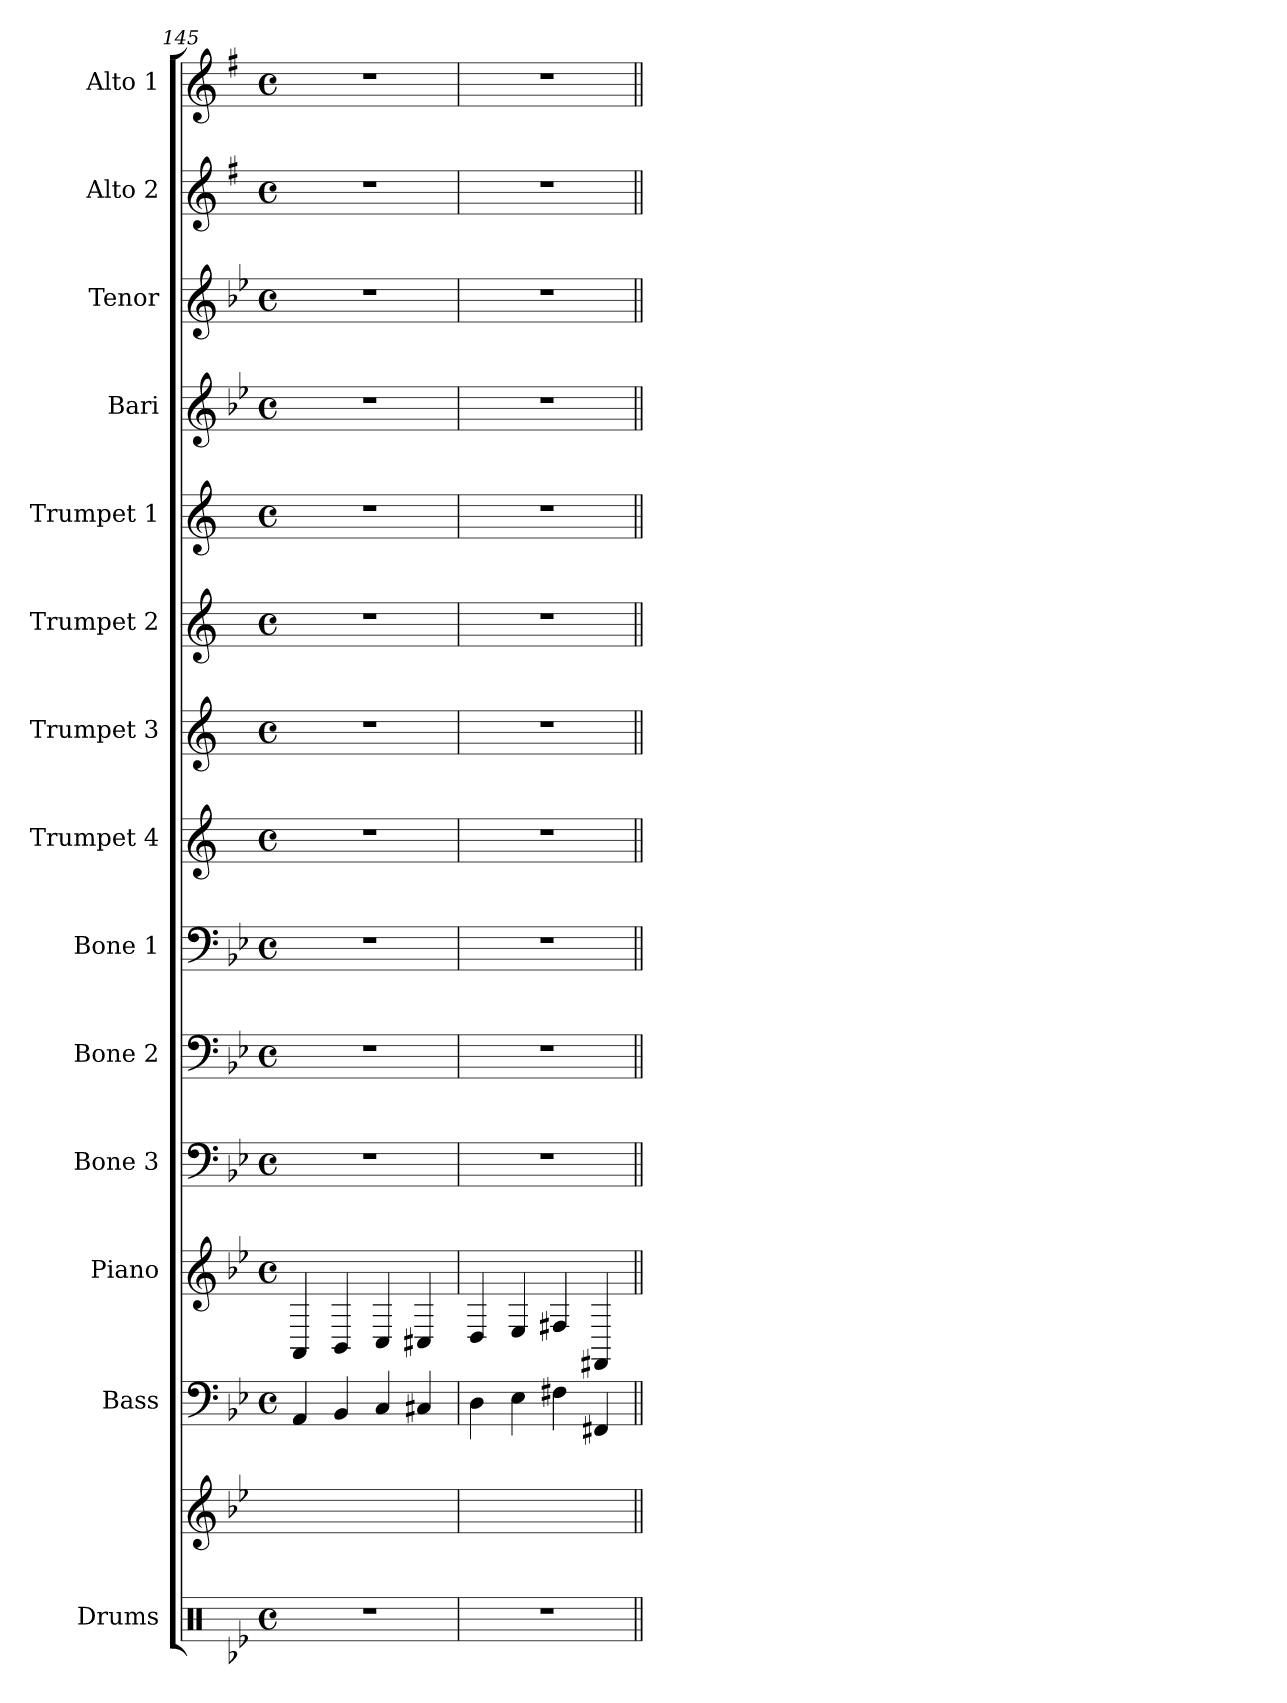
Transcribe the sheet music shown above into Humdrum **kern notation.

**kern	**kern	**kern	**kern	**kern	**kern	**kern	**kern	**kern	**kern	**kern	**kern	**kern	**kern	**kern
*part15	*part14	*part13	*part12	*part11	*part10	*part9	*part8	*part7	*part6	*part5	*part4	*part3	*part2	*part1
*staff15	*staff14	*staff13	*staff12	*staff11	*staff10	*staff9	*staff8	*staff7	*staff6	*staff5	*staff4	*staff3	*staff2	*staff1
*I"Drums	*	*I"Bass	*I"Piano	*I"Bone 3	*I"Bone 2	*I"Bone 1	*I"Trumpet 4	*I"Trumpet 3	*I"Trumpet 2	*I"Trumpet 1	*I"Bari	*I"Tenor	*I"Alto 2	*I"Alto 1
*	*	*	*	*	*	*	*I'Tpt	*	*I'Tpt	*I'Tpt	*	*	*	*
*clefX	*clefG2	*clefF4	*clefG2	*clefF4	*clefF4	*clefF4	*clefG2	*clefG2	*clefG2	*clefG2	*clefG2	*clefG2	*clefG2	*clefG2
*	*	*ITrd7c12	*ITrd8c14	*	*	*	*ITrd1c2	*ITrd1c2	*ITrd1c2	*ITrd1c2	*ITrd12c21	*ITrd8c14	*ITrd5c9	*ITrd5c9
*k[b-e-]	*k[b-e-]	*k[b-e-]	*k[b-e-]	*k[b-e-]	*k[b-e-]	*k[b-e-]	*k[b-e-]	*k[b-e-]	*k[b-e-]	*k[b-e-]	*k[b-e-]	*k[b-e-]	*k[b-e-]	*k[b-e-]
*B-:	*B-:	*B-:	*B-:	*B-:	*B-:	*B-:	*B-:	*B-:	*B-:	*B-:	*B-:	*B-:	*B-:	*B-:
*M4/4	*	*M4/4	*M4/4	*M4/4	*M4/4	*M4/4	*M4/4	*M4/4	*M4/4	*M4/4	*M4/4	*M4/4	*M4/4	*M4/4
*met(c)	*	*met(c)	*met(c)	*met(c)	*met(c)	*met(c)	*met(c)	*met(c)	*met(c)	*met(c)	*met(c)	*met(c)	*met(c)	*met(c)
=145	=145	=145	=145	=145	=145	=145	=145	=145	=145	=145	=145	=145	=145	=145
1r	1ryy	4AAA/	4AAA/	1r	1r	1r	1r	1r	1r	1r	1r	1r	1r	1r
.	.	4BBB-/	4BBB-/	.	.	.	.	.	.	.	.	.	.	.
.	.	4CC/	4CC/	.	.	.	.	.	.	.	.	.	.	.
.	.	4CC#X/	4CC#X/	.	.	.	.	.	.	.	.	.	.	.
!!LO:PB:g=z
=146	=146	=146	=146	=146	=146	=146	=146	=146	=146	=146	=146	=146	=146	=146
1r	1ryy	4DD\	4DD/	1r	1r	1r	1r	1r	1r	1r	1r	1r	1r	1r
.	.	4EE-\	4EE-/	.	.	.	.	.	.	.	.	.	.	.
.	.	4FF#X\	4FF#X/	.	.	.	.	.	.	.	.	.	.	.
.	.	4FFF#X/	4FFF#X/	.	.	.	.	.	.	.	.	.	.	.
=||	=||	=||	=||	=||	=||	=||	=||	=||	=||	=||	=||	=||	=||	=||
*-	*-	*-	*-	*-	*-	*-	*-	*-	*-	*-	*-	*-	*-	*-
